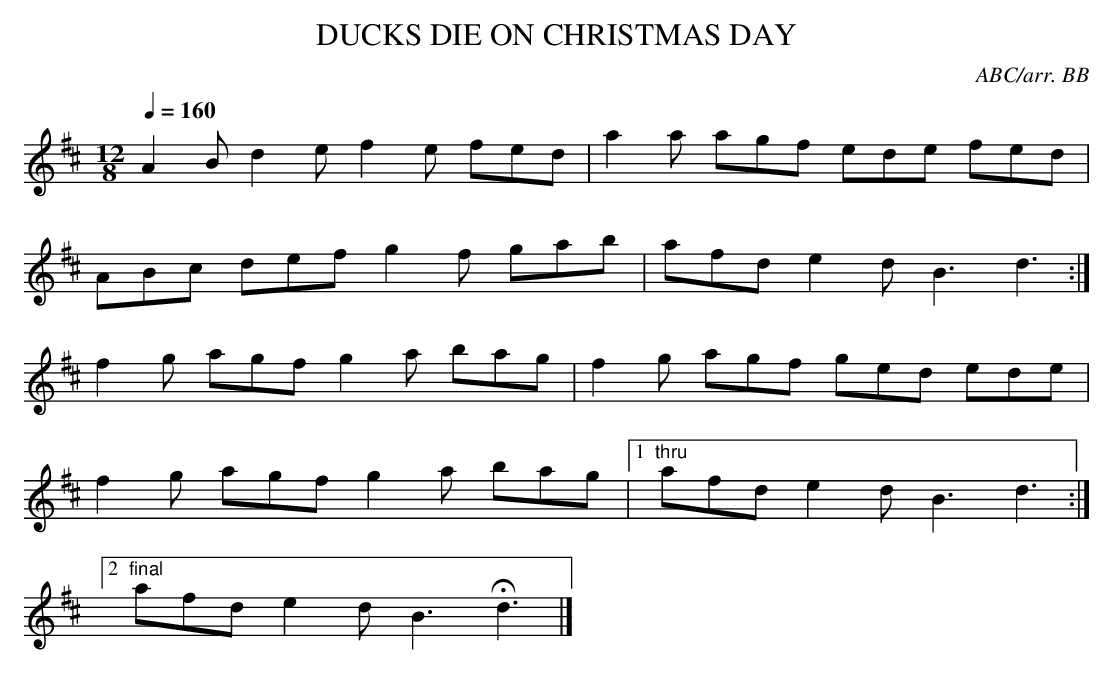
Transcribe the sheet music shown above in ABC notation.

X:1
T:DUCKS DIE ON CHRISTMAS DAY
C:ABC/arr. BB
L:1/8
M:12/8
Q:1/4=160
K:D
A2B d2e f2e fed|a2a agf ede fed|
ABc def g2f gab|afd e2d B3 d3:|
f2g agf g2a bag|f2g agf ged ede|
f2g agf g2a bag|1 "thru"afd e2d B3 d3:|
[2 "final" afd e2d B3 Hd3|]
